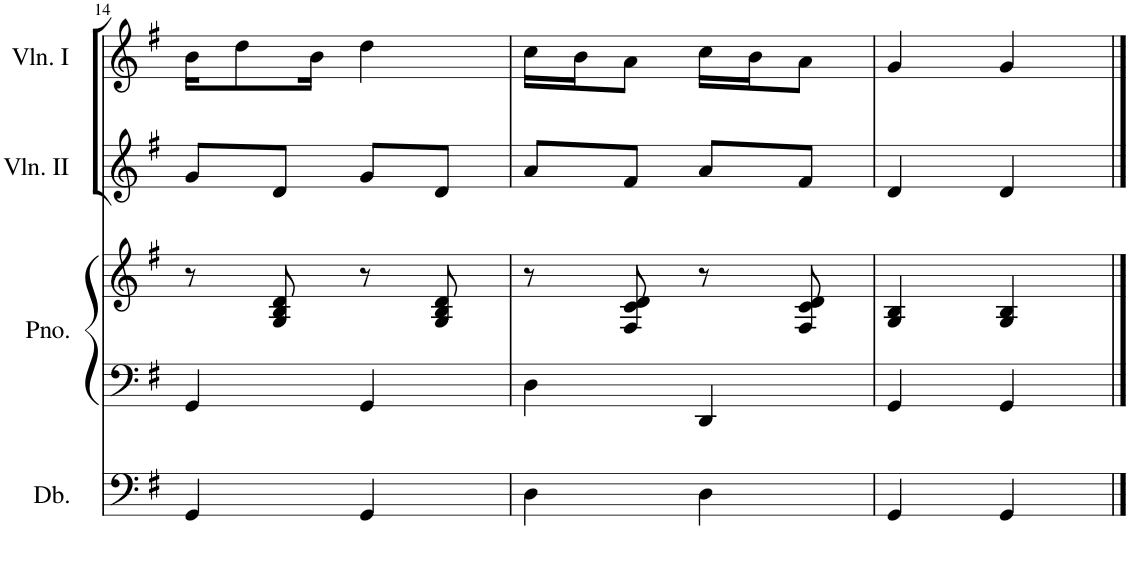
**kern	**kern	**kern	**kern	**kern
*part4	*part3	*part3	*part2	*part1
*staff5	*staff4	*staff3	*staff2	*staff1
*I"Double Bass	*I"Piano	*	*I"Violin II	*I"Violin I
*I'Db.	*I'Pno.	*	*I'Vln. II	*I'Vln. I
!!LO:PB:g=z
*clefF4	*clefF4	*clefG2	*clefG2	*clefG2
*Trd7c12	*	*	*	*
*k[f#]	*k[f#]	*k[f#]	*k[f#]	*k[f#]
*G:	*G:	*G:	*G:	*G:
*M2/4	*M2/4	*M2/4	*M2/4	*M2/4
=14	=14	=14	=14	=14
4GG/	4GG/	8r	8g/L	16b\KL
.	.	.	.	8dd\
.	.	8G/ 8B/ 8d/	8d/J	.
.	.	.	.	16b\Jk
4GG/	4GG/	8r	8g/L	4dd\
.	.	8G/ 8B/ 8d/	8d/J	.
=15	=15	=15	=15	=15
4D\	4D\	8r	8a/L	16cc\LL
.	.	.	.	16b\J
.	.	8F#/ 8c/ 8d/	8f#/J	8a\J
4D\	4DD/	8r	8a/L	16cc\LL
.	.	.	.	16b\J
.	.	8F#/ 8c/ 8d/	8f#/J	8a\J
=16	=16	=16	=16	=16
4GG/	4GG/	4G/ 4B/	4d/	4g/
4GG/	4GG/	4G/ 4B/	4d/	4g/
==	==	==	==	==
*-	*-	*-	*-	*-
